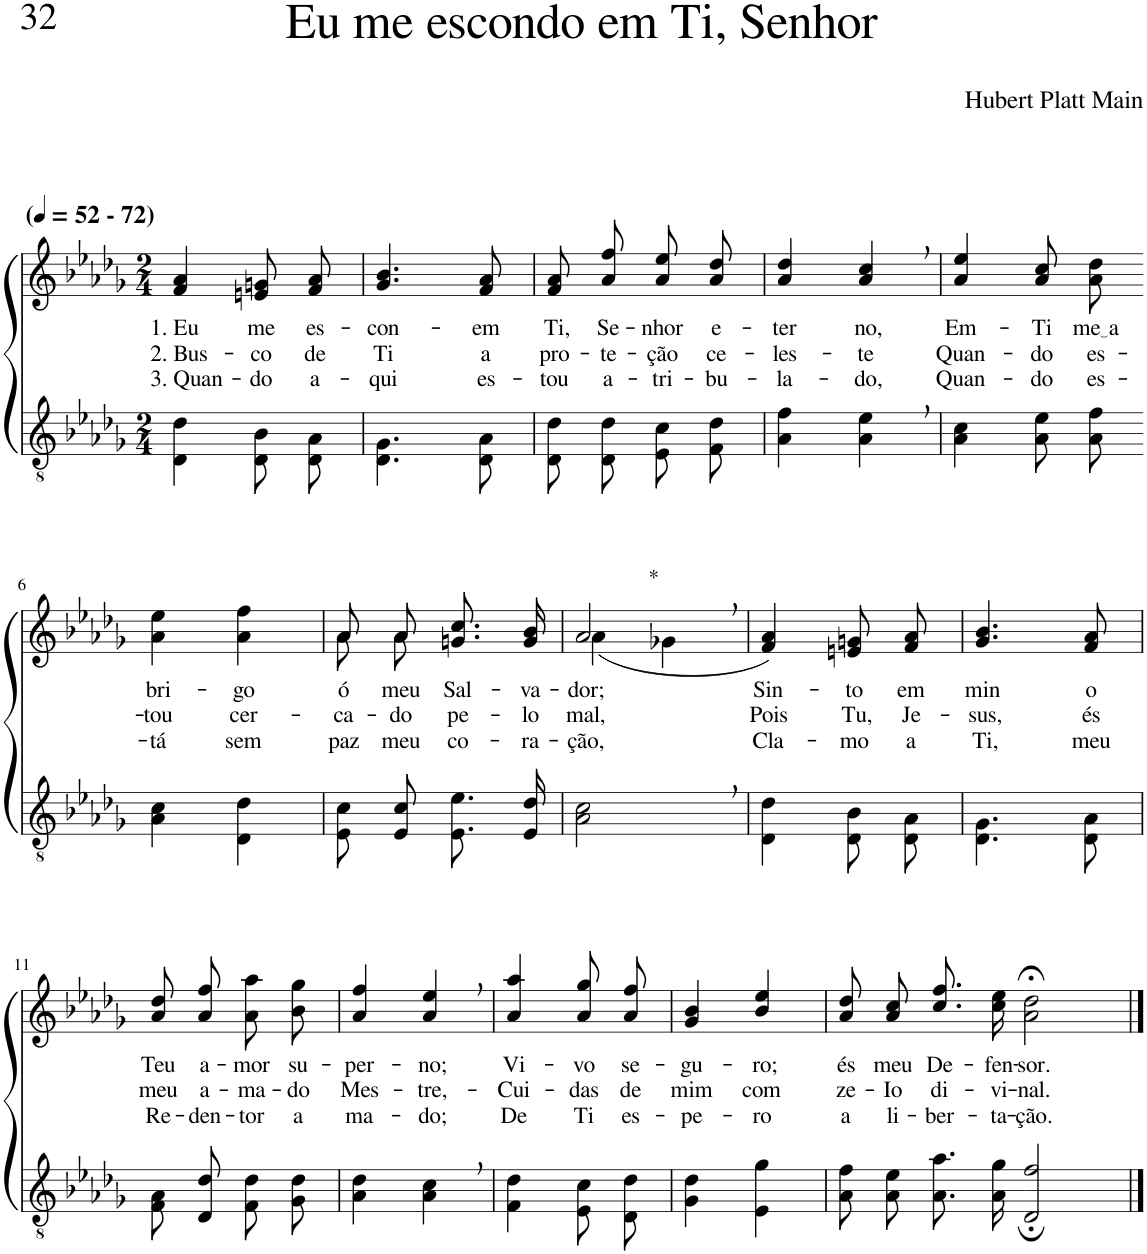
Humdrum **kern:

**kern	**kern	**text	**text	**text
*part2	*part1	*part1	*part1	*part1
*staff2	*staff1	*staff1	*staff1	*staff1
*I"Parte III e IV	*I"Parte I e II	*	*	*
*clefGv2	*clefG2	*	*	*
*Trd3c5	*Trd3c5	*	*	*
*k[b-e-a-d-g-]	*k[b-e-a-d-g-]	*	*	*
*M2/4	*M2/4	*	*	*
*MM52	*MM52	*	*	*
=1	=1	=1	=1	=1
!	!LO:TX:a:B:t=(	!	!	!
!	!LO:TX:a:B:t=- 72)	!	!	!
!	!	!LO:LY:b	!LO:LY:b	!LO:LY:b
4D-\ 4d-\	4f/ 4a-/	1. Eu	2. Bus-	3. Quan-
!	!	!LO:LY:b	!LO:LY:b	!LO:LY:b
8D-/ 8B-/L	8en/ 8gn/L	me	-co	-do
!	!	!LO:LY:b	!LO:LY:b	!LO:LY:b
8D-/ 8A-/J	8f/ 8a-/J	es-	de	a-
=2	=2	=2	=2	=2
!	!	!LO:LY:b	!LO:LY:b	!LO:LY:b
4.D-\ 4.G-\	4.g-/ 4.b-/	-con-	Ti	-qui
!	!	!LO:LY:b	!LO:LY:b	!LO:LY:b
8D-\ 8A-\	8f/ 8a-/	-em	a	es-
=3	=3	=3	=3	=3
!	!	!LO:LY:b	!LO:LY:b	!LO:LY:b
8D-/ 8d-/L	8f\ 8a-\L	Ti,	pro-	-tou
!	!	!LO:LY:b	!LO:LY:b	!LO:LY:b
8D-/ 8d-/J	8a-\ 8ff\J	Se-	-te-	a-
!	!	!LO:LY:b	!LO:LY:b	!LO:LY:b
8E-/ 8c/L	8a-\ 8ee-\L	-nhor	-ção	-tri-
!	!	!LO:LY:b	!LO:LY:b	!LO:LY:b
8F/ 8d-/J	8a-\ 8dd-\J	e-	ce-	-bu-
=4	=4	=4	=4	=4
!	!	!LO:LY:b	!LO:LY:b	!LO:LY:b
4A-\ 4f\	4a-/ 4dd-/	-ter	-les-	-la-
!	!	!LO:LY:b	!LO:LY:b	!LO:LY:b
4A-\, 4e-\,	4a-/, 4cc/,	no,	-te	-do,
=5	=5	=5	=5	=5
!	!	!LO:LY:b	!LO:LY:b	!LO:LY:b
4A-\ 4c\	4a-/ 4ee-/	Em-	Quan-	Quan-
!	!	!LO:LY:b	!LO:LY:b	!LO:LY:b
8A-\ 8e-\L	8a-\ 8cc\L	-Ti	-do	-do
!	!	!LO:LY:b	!LO:LY:b	!LO:LY:b
8A-\ 8f\J	8a-\ 8dd-\J	me a	es-	es-
!!LO:LB:g=z
=6-	=6-	=6-	=6-	=6-
!	!	!LO:LY:b	!LO:LY:b	!LO:LY:b
4A-\ 4c\	4a-\ 4ee-\	bri-	-tou	-tá
!	!	!LO:LY:b	!LO:LY:b	!LO:LY:b
4D-\ 4d-\	4a-\ 4ff\	-go	cer-	sem
=7	=7	=7	=7	=7
!	!	!LO:LY:b	!LO:LY:b	!LO:LY:b
*	*^	*	*	*
8E-/ 8c/L	8a-/L	8a-\L	ó	-ca-	paz
!	!	!	!LO:LY:b	!LO:LY:b	!LO:LY:b
8E-/ 8c/J	8a-/J	8a-\J	meu	-do	-meu
!	!	!	!LO:LY:b	!LO:LY:b	!LO:LY:b
8.E-/ 8.e-/L	8.gn/ 8.cc/L	4ryy	Sal-	pe-	co-
!	!	!	!LO:LY:b	!LO:LY:b	!LO:LY:b
16E-/ 16d-/Jk	16g/ 16b-/Jk	.	-va-	-lo	-ra-
=8	=8	=8	=8	=8	=8
!	!LO:TX:a:t=*	!	!	!	!
!	!	!	!LO:LY:b	!LO:LY:b	!LO:LY:b
2A-\, 2c\,	2a-,/	(4a-\	-dor;	mal,	-ção,
.	.	4g-X\	.	.	.
=9	=9	=9	=9	=9	=9
!	!	!	!LO:LY:b	!LO:LY:b	!LO:LY:b
*	*v	*v	*	*	*
4D-\ 4d-\	4f/ 4a-/)	Sin-	Pois	Cla-
!	!	!LO:LY:b	!LO:LY:b	!LO:LY:b
8D-/ 8B-/L	8en/ 8gn/L	-to	Tu,	-mo
!	!	!LO:LY:b	!LO:LY:b	!LO:LY:b
8D-/ 8A-/J	8f/ 8a-/J	em	Je-	a
=10	=10	=10	=10	=10
!	!	!LO:LY:b	!LO:LY:b	!LO:LY:b
4.D-\ 4.G-\	4.g-/ 4.b-/	min	-sus,	Ti,
!	!	!LO:LY:b	!LO:LY:b	!LO:LY:b
8D-\ 8A-\	8f/ 8a-/	o	és	meu
!!LO:LB:g=z
=11	=11	=11	=11	=11
!	!	!LO:LY:b	!LO:LY:b	!LO:LY:b
8F/ 8A-/L	8a-\ 8dd-\L	Teu	meu	Re-
!	!	!LO:LY:b	!LO:LY:b	!LO:LY:b
8D-/ 8d-/J	8a-\ 8ff\J	a-	a-	-den-
!	!	!LO:LY:b	!LO:LY:b	!LO:LY:b
8F/ 8d-/L	8a-\ 8aa-\L	-mor	-ma-	-tor
!	!	!LO:LY:b	!LO:LY:b	!LO:LY:b
8G-/ 8d-/J	8b-\ 8gg-\J	su-	-do	a
=12	=12	=12	=12	=12
!	!	!LO:LY:b	!LO:LY:b	!LO:LY:b
4A-\ 4d-\	4a-/ 4ff/	-per-	Mes-	-ma-
!	!	!LO:LY:b	!LO:LY:b	!LO:LY:b
4A-\, 4c\,	4a-/, 4ee-/,	-no;	-tre,-	-do;
=13	=13	=13	=13	=13
!	!	!LO:LY:b	!LO:LY:b	!LO:LY:b
4F\ 4d-\	4a-/ 4aa-/	Vi-	-Cui-	De
!	!	!LO:LY:b	!LO:LY:b	!LO:LY:b
8E-/ 8c/L	8a-\ 8gg-\L	-vo	-das	Ti
!	!	!LO:LY:b	!LO:LY:b	!LO:LY:b
8D-/ 8d-/J	8a-\ 8ff\J	se-	de	es-
=14	=14	=14	=14	=14
!	!	!LO:LY:b	!LO:LY:b	!LO:LY:b
4G-\ 4d-\	4g-/ 4b-/	-gu-	mim	-pe-
!	!	!LO:LY:b	!LO:LY:b	!LO:LY:b
4E-\ 4g-\	4b-/ 4ee-/	-ro;	com	-ro
=15	=15	=15	=15	=15
!	!	!LO:LY:b	!LO:LY:b	!LO:LY:b
8A-\ 8f\L	8a-\ 8dd-\L	és	ze-	a
!	!	!LO:LY:b	!LO:LY:b	!LO:LY:b
8A-\ 8e-\J	8a-\ 8cc\J	meu	-Io	li-
!	!	!LO:LY:b	!LO:LY:b	!LO:LY:b
8.A-\ 8.a-\L	8.cc\ 8.ff\L	De-	di-	-ber-
!	!	!LO:LY:b	!LO:LY:b	!LO:LY:b
16A-\ 16g-\Jk	16cc\ 16ee-\Jk	-fen-	-vi-	-ta-
=16-	=16-	=16-	=16-	=16-
!	!	!LO:LY:b	!LO:LY:b	!LO:LY:b
2D-/; 2f/;	2a-\;< 2dd-\;<	-sor.	-nal.	-ção.
==	==	==	==	==
*-	*-	*-	*-	*-
